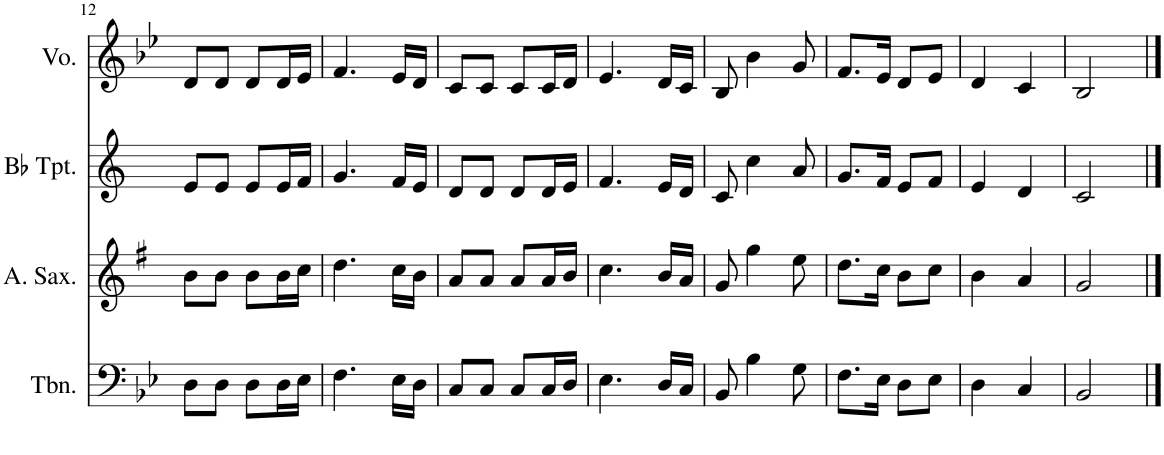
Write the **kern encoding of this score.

**kern	**kern	**kern	**kern
*part4	*part3	*part2	*part1
*staff4	*staff3	*staff2	*staff1
*I"Trombone	*I"Alto Saxophone	*I"Bb Trumpet	*I"Voice
*I'Tbn.	*I'A. Sax.	*I'Bb Tpt.	*I'Vo.
!!LO:PB:g=z
*clefF4	*clefG2	*clefG2	*clefG2
*	*Trd5c9	*Trd1c2	*
*k[b-e-]	*k[f#]	*k[]	*k[b-e-]
*M2/4	*M2/4	*M2/4	*M2/4
=12	=12	=12	=12
8D\L	8b\L	8e/L	8d/L
8D\J	8b\J	8e/J	8d/J
8D\L	8b\L	8e/L	8d/L
16D\L	16b\L	16e/L	16d/L
16E-\JJ	16cc\JJ	16f/JJ	16e-/JJ
=13	=13	=13	=13
4.F\	4.dd\	4.g/	4.f/
16E-\LL	16cc\LL	16f/LL	16e-/LL
16D\JJ	16b\JJ	16e/JJ	16d/JJ
=14	=14	=14	=14
8C/L	8a/L	8d/L	8c/L
8C/J	8a/J	8d/J	8c/J
8C/L	8a/L	8d/L	8c/L
16C/L	16a/L	16d/L	16c/L
16D/JJ	16b/JJ	16e/JJ	16d/JJ
=15	=15	=15	=15
4.E-\	4.cc\	4.f/	4.e-/
16D/LL	16b/LL	16e/LL	16d/LL
16C/JJ	16a/JJ	16d/JJ	16c/JJ
=16	=16	=16	=16
8BB-/	8g/	8c/	8B-/
4B-\	4gg\	4cc\	4b-\
8G\	8ee\	8a/	8g/
=17	=17	=17	=17
8.F\L	8.dd\L	8.g/L	8.f/L
16E-\Jk	16cc\Jk	16f/Jk	16e-/Jk
8D\L	8b\L	8e/L	8d/L
8E-\J	8cc\J	8f/J	8e-/J
=18	=18	=18	=18
4D\	4b\	4e/	4d/
4C/	4a/	4d/	4c/
=19	=19	=19	=19
2BB-/	2g/	2c/	2B-/
==	==	==	==
*-	*-	*-	*-
